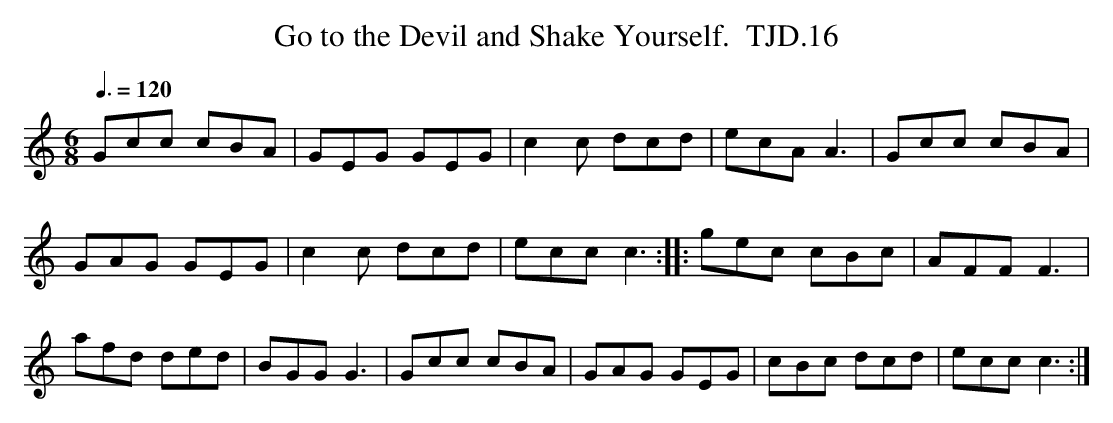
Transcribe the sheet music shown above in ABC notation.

X:1
T:Go to the Devil and Shake Yourself.  TJD.16
M:6/8
L:1/8
Q:3/8=120
K:C
Gcc cBA|GEG GEG|c2c dcd|ecAA3|Gcc cBA|
GAG GEG|c2c dcd|eccc3::gec cBc|AFF F3|
afd ded|BGGG3|Gcc cBA|GAG GEG|cBc dcd|ecc c3:|
